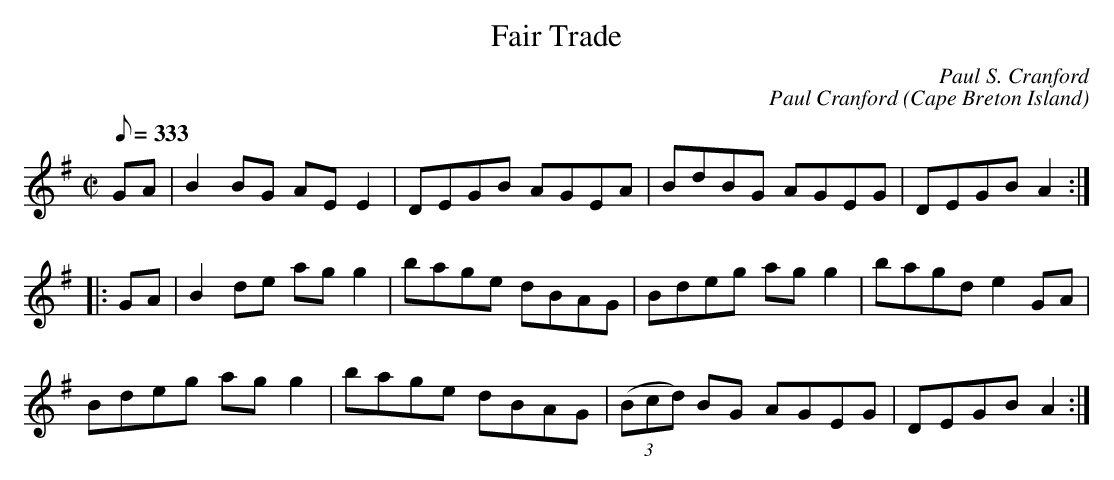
X:1
T:Fair Trade
C:Paul S. Cranford
C:Paul Cranford
O:Cape Breton Island
L:1/8
Q:333
M:C|
K:G
GA|B2 BG AEE2|DEGB AGEA|BdBG AGEG| DEGB A2:|
|:GA|B2 de agg2|bage dBAG|Bdeg agg2|bagd e2 GA|
Bdeg agg2|bage dBAG|(3(Bcd) BG AGEG|DEGB A2:|
